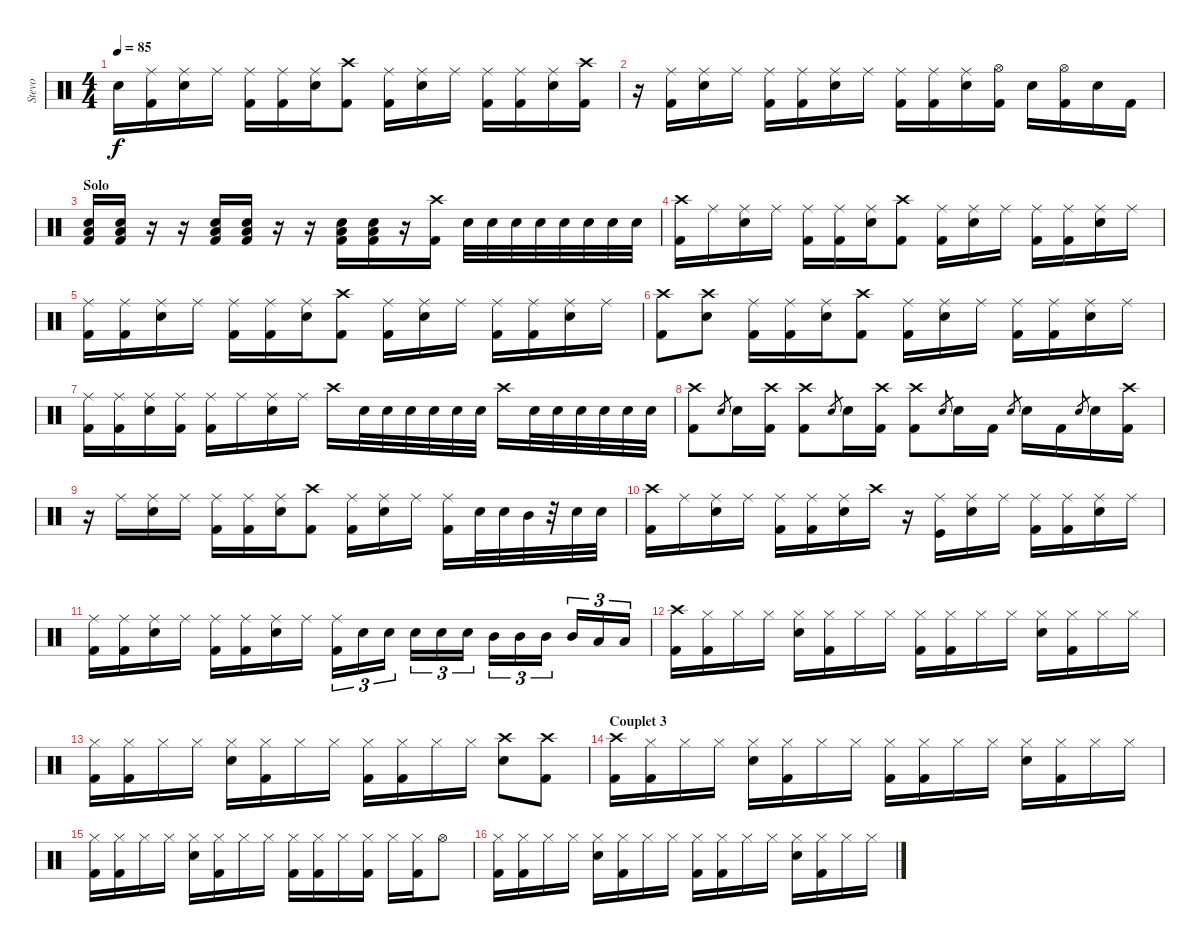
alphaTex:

\track ("Stevo" "Stevo") {instrument percussion}
\staff {score}
\articulation defaults
\ts (4 4)
\tempo 85
\clef neutral
\ks c "Snare (hit)"{t}.16{dy f}
("Ride (middle)" "Kick (hit) 2").16 ("Ride (middle)" "Electric Snare (hit)").16 "Ride (middle)".16 ("Ride (middle)" "Kick (hit) 2").16 ("Ride (middle)" "Kick (hit) 2").16 ("Ride (middle)" "Electric Snare (hit)").16 ("Crash high (hit)" "Kick (hit) 2").8 ("Ride (middle)" "Kick (hit) 2").16 ("Ride (middle)" "Electric Snare (hit)").16 "Ride (middle)".16 ("Ride (middle)" "Kick (hit) 2").16 ("Ride (middle)" "Kick (hit) 2").16 ("Ride (middle)" "Electric Snare (hit)").16 ("Crash high (hit)" "Kick (hit) 2").16 |
r.16 ("Ride (middle)" "Kick (hit) 2").16 ("Ride (middle)" "Electric Snare (hit)").16 "Ride (middle)".16 ("Ride (middle)" "Kick (hit) 2").16 ("Ride (middle)" "Kick (hit) 2").16 ("Ride (middle)" "Electric Snare (hit)").16 "Ride (middle)".16 ("Ride (middle)" "Kick (hit) 2").16 ("Ride (middle)" "Kick (hit) 2").16 ("Ride (middle)" "Electric Snare (hit)").16 ("Hi-Hat (open)" "Kick (hit) 2").16 "Electric Snare (hit)".16 ("Hi-Hat (open)" "Kick (hit) 2").16 "Electric Snare (hit)".16 "Kick (hit) 2".16 |
\section ("" "Solo")
("Electric Snare (hit)" "Low Tom (hit)" "Kick (hit) 2").16 ("Electric Snare (hit)" "Low Tom (hit)" "Kick (hit) 2").16 r.16 r.16 ("Electric Snare (hit)" "Low Tom (hit)" "Kick (hit) 2").16 ("Electric Snare (hit)" "Low Tom (hit)" "Kick (hit) 2").16 r.16 r.16 ("Electric Snare (hit)" "Low Tom (hit)" "Kick (hit) 2").16 ("Electric Snare (hit)" "Low Tom (hit)" "Kick (hit) 2").16 r.16 ("Crash high (hit)" "Kick (hit) 2").16 "Electric Snare (hit)".32 "Electric Snare (hit)".32 "Electric Snare (hit)".32 "Electric Snare (hit)".32 "Electric Snare (hit)".32 "Electric Snare (hit)".32 "Electric Snare (hit)".32 "Electric Snare (hit)".32 |
("Crash high (hit)" "Kick (hit) 2").16 "Ride (middle)".16 ("Ride (middle)" "Electric Snare (hit)").16 "Ride (middle)".16 ("Ride (middle)" "Kick (hit) 2").16 ("Ride (middle)" "Kick (hit) 2").16 ("Ride (middle)" "Electric Snare (hit)").16 ("Crash high (hit)" "Kick (hit) 2").8 ("Ride (middle)" "Kick (hit) 2").16 ("Ride (middle)" "Electric Snare (hit)").16 "Ride (middle)".16 ("Ride (middle)" "Kick (hit) 2").16 ("Ride (middle)" "Kick (hit) 2").16 ("Ride (middle)" "Electric Snare (hit)").16 "Ride (middle)".16 |
("Ride (middle)" "Kick (hit) 2").16 ("Ride (middle)" "Kick (hit) 2").16 ("Ride (middle)" "Electric Snare (hit)").16 "Ride (middle)".16 ("Ride (middle)" "Kick (hit) 2").16 ("Ride (middle)" "Kick (hit) 2").16 ("Ride (middle)" "Electric Snare (hit)").16 ("Crash high (hit)" "Kick (hit) 2").8 ("Ride (middle)" "Kick (hit) 2").16 ("Ride (middle)" "Electric Snare (hit)").16 "Ride (middle)".16 ("Ride (middle)" "Kick (hit) 2").16 ("Ride (middle)" "Kick (hit) 2").16 ("Ride (middle)" "Electric Snare (hit)").16 "Ride (middle)".16 |
("Crash high (hit)" "Kick (hit) 2").8 ("Crash high (hit)" "Electric Snare (hit)").8 ("Ride (middle)" "Kick (hit) 2").16 ("Ride (middle)" "Kick (hit) 2").16 ("Ride (middle)" "Electric Snare (hit)").16 ("Crash high (hit)" "Kick (hit) 2").8 ("Ride (middle)" "Kick (hit) 2").16 ("Ride (middle)" "Electric Snare (hit)").16 "Ride (middle)".16 ("Ride (middle)" "Kick (hit) 2").16 ("Ride (middle)" "Kick (hit) 2").16 ("Ride (middle)" "Electric Snare (hit)").16 "Ride (middle)".16 |
("Ride (middle)" "Kick (hit) 2").16 ("Ride (middle)" "Kick (hit) 2").16 ("Ride (middle)" "Electric Snare (hit)").16 ("Ride (middle)" "Kick (hit) 2").16 ("Ride (middle)" "Kick (hit) 2").16 "Ride (middle)".16 ("Ride (middle)" "Electric Snare (hit)").16 "Ride (middle)".16 "Crash high (hit)".16 "Electric Snare (hit)".32 "Electric Snare (hit)".32 "Electric Snare (hit)".32 "Electric Snare (hit)".32 "Electric Snare (hit)".32 "Electric Snare (hit)".32 "Crash high (hit)".16 "Electric Snare (hit)".32 "Electric Snare (hit)".32 "Electric Snare (hit)".32 "Electric Snare (hit)".32 "Electric Snare (hit)".32 "Electric Snare (hit)".32 |
("Crash high (hit)" "Kick (hit) 2").8 "Electric Snare (hit)".8{gr} "Electric Snare (hit)".16 ("Crash high (hit)" "Kick (hit) 2").16 ("Crash high (hit)" "Kick (hit) 2").8 "Electric Snare (hit)".8{gr} "Electric Snare (hit)".16 ("Crash high (hit)" "Kick (hit) 2").16 ("Crash high (hit)" "Kick (hit) 2").8 "Electric Snare (hit)".8{gr} "Electric Snare (hit)".16 "Kick (hit) 2".16 "Electric Snare (hit)".8{gr} "Electric Snare (hit)".16 "Kick (hit) 2".16 "Electric Snare (hit)".8{gr} "Electric Snare (hit)".16 ("Crash high (hit)" "Kick (hit) 2").16 |
r.16 "Ride (middle)".16 ("Ride (middle)" "Electric Snare (hit)").16 "Ride (middle)".16 ("Ride (middle)" "Kick (hit) 2").16 ("Ride (middle)" "Kick (hit) 2").16 ("Ride (middle)" "Electric Snare (hit)").16 ("Crash high (hit)" "Kick (hit) 2").8 ("Ride (middle)" "Kick (hit) 2").16 ("Ride (middle)" "Electric Snare (hit)").16 "Ride (middle)".16 ("Ride (middle)" "Kick (hit) 2").16 "Electric Snare (hit)".32 "Electric Snare (hit)".32 "Mid Tom (hit)".32 r.32 "Electric Snare (hit)".32 "Electric Snare (hit)".32 |
("Crash high (hit)" "Kick (hit) 2").16 "Ride (middle)".16 ("Ride (middle)" "Electric Snare (hit)").16 "Ride (middle)".16 ("Ride (middle)" "Kick (hit) 2").16 ("Ride (middle)" "Kick (hit) 2").16 ("Ride (middle)" "Electric Snare (hit)").16 "Crash high (hit)".16 r.16 ("Ride (middle)" "Kick (hit)").16 ("Ride (middle)" "Electric Snare (hit)").16 "Ride (middle)".16 ("Ride (middle)" "Kick (hit) 2").16 ("Ride (middle)" "Kick (hit) 2").16 ("Ride (middle)" "Electric Snare (hit)").16 "Ride (middle)".16 |
("Ride (middle)" "Kick (hit) 2").16 ("Ride (middle)" "Kick (hit) 2").16 ("Ride (middle)" "Electric Snare (hit)").16 "Ride (middle)".16 ("Ride (middle)" "Kick (hit) 2").16 ("Ride (middle)" "Kick (hit) 2").16 ("Ride (middle)" "Electric Snare (hit)").16 "Ride (middle)".16 ("Ride (middle)" "Kick (hit) 2").16{tu (3 2)} "Electric Snare (hit)".16{tu (3 2)} "Electric Snare (hit)".16{tu (3 2)} "Electric Snare (hit)".16{tu (3 2)} "Electric Snare (hit)".16{tu (3 2)} "Electric Snare (hit)".16{tu (3 2)} "Mid Tom (hit)".16{tu (3 2)} "Mid Tom (hit)".16{tu (3 2)} "Mid Tom (hit)".16{tu (3 2)} "Mid Tom (hit)".16{tu (3 2)} "Low Tom (hit)".16{tu (3 2)} "Low Tom (hit)".16{tu (3 2)} |
("Crash high (hit)" "Kick (hit) 2").16 ("Hi-Hat (closed)" "Kick (hit) 2").16 "Hi-Hat (closed)".16 "Hi-Hat (closed)".16 ("Hi-Hat (closed)" "Electric Snare (hit)").16 ("Hi-Hat (closed)" "Kick (hit) 2").16 "Hi-Hat (closed)".16 "Hi-Hat (closed)".16 ("Hi-Hat (closed)" "Kick (hit) 2").16 ("Hi-Hat (closed)" "Kick (hit) 2").16 "Hi-Hat (closed)".16 "Hi-Hat (closed)".16 ("Hi-Hat (closed)" "Electric Snare (hit)").16 ("Hi-Hat (closed)" "Kick (hit) 2").16 "Hi-Hat (closed)".16 "Hi-Hat (closed)".16 |
("Hi-Hat (closed)" "Kick (hit) 2").16 ("Hi-Hat (closed)" "Kick (hit) 2").16 "Hi-Hat (closed)".16 "Hi-Hat (closed)".16 ("Hi-Hat (closed)" "Electric Snare (hit)").16 ("Hi-Hat (closed)" "Kick (hit) 2").16 "Hi-Hat (closed)".16 "Hi-Hat (closed)".16 ("Hi-Hat (closed)" "Kick (hit) 2").16 ("Hi-Hat (closed)" "Kick (hit) 2").16 "Hi-Hat (closed)".16 "Hi-Hat (closed)".16 ("Crash high (hit)" "Electric Snare (hit)").8 ("Crash high (hit)" "Kick (hit) 2").8 |
\section ("" "Couplet 3")
("Crash high (hit)" "Kick (hit) 2").16 ("Hi-Hat (closed)" "Kick (hit) 2").16 "Hi-Hat (closed)".16 "Hi-Hat (closed)".16 ("Hi-Hat (closed)" "Electric Snare (hit)").16 ("Hi-Hat (closed)" "Kick (hit) 2").16 "Hi-Hat (closed)".16 "Hi-Hat (closed)".16 ("Hi-Hat (closed)" "Kick (hit) 2").16 ("Hi-Hat (closed)" "Kick (hit) 2").16 "Hi-Hat (closed)".16 "Hi-Hat (closed)".16 ("Hi-Hat (closed)" "Electric Snare (hit)").16 ("Hi-Hat (closed)" "Kick (hit) 2").16 "Hi-Hat (closed)".16 "Hi-Hat (closed)".16 |
("Hi-Hat (closed)" "Kick (hit) 2").16 ("Hi-Hat (closed)" "Kick (hit) 2").16 "Hi-Hat (closed)".16 "Hi-Hat (closed)".16 ("Hi-Hat (closed)" "Electric Snare (hit)").16 ("Hi-Hat (closed)" "Kick (hit) 2").16 "Hi-Hat (closed)".16 "Hi-Hat (closed)".16 ("Hi-Hat (closed)" "Kick (hit) 2").16 ("Hi-Hat (closed)" "Kick (hit) 2").16 "Hi-Hat (closed)".16 ("Hi-Hat (closed)" "Kick (hit) 2").16 "Hi-Hat (closed)".16 ("Hi-Hat (closed)" "Kick (hit) 2").16 "Hi-Hat (open)".8 |
("Hi-Hat (closed)" "Kick (hit) 2").16 ("Hi-Hat (closed)" "Kick (hit) 2").16 "Hi-Hat (closed)".16 "Hi-Hat (closed)".16 ("Hi-Hat (closed)" "Electric Snare (hit)").16 ("Hi-Hat (closed)" "Kick (hit) 2").16 "Hi-Hat (closed)".16 "Hi-Hat (closed)".16 ("Hi-Hat (closed)" "Kick (hit) 2").16 ("Hi-Hat (closed)" "Kick (hit) 2").16 "Hi-Hat (closed)".16 "Hi-Hat (closed)".16 ("Hi-Hat (closed)" "Electric Snare (hit)").16 ("Hi-Hat (closed)" "Kick (hit) 2").16 "Hi-Hat (closed)".16 "Hi-Hat (closed)".16
